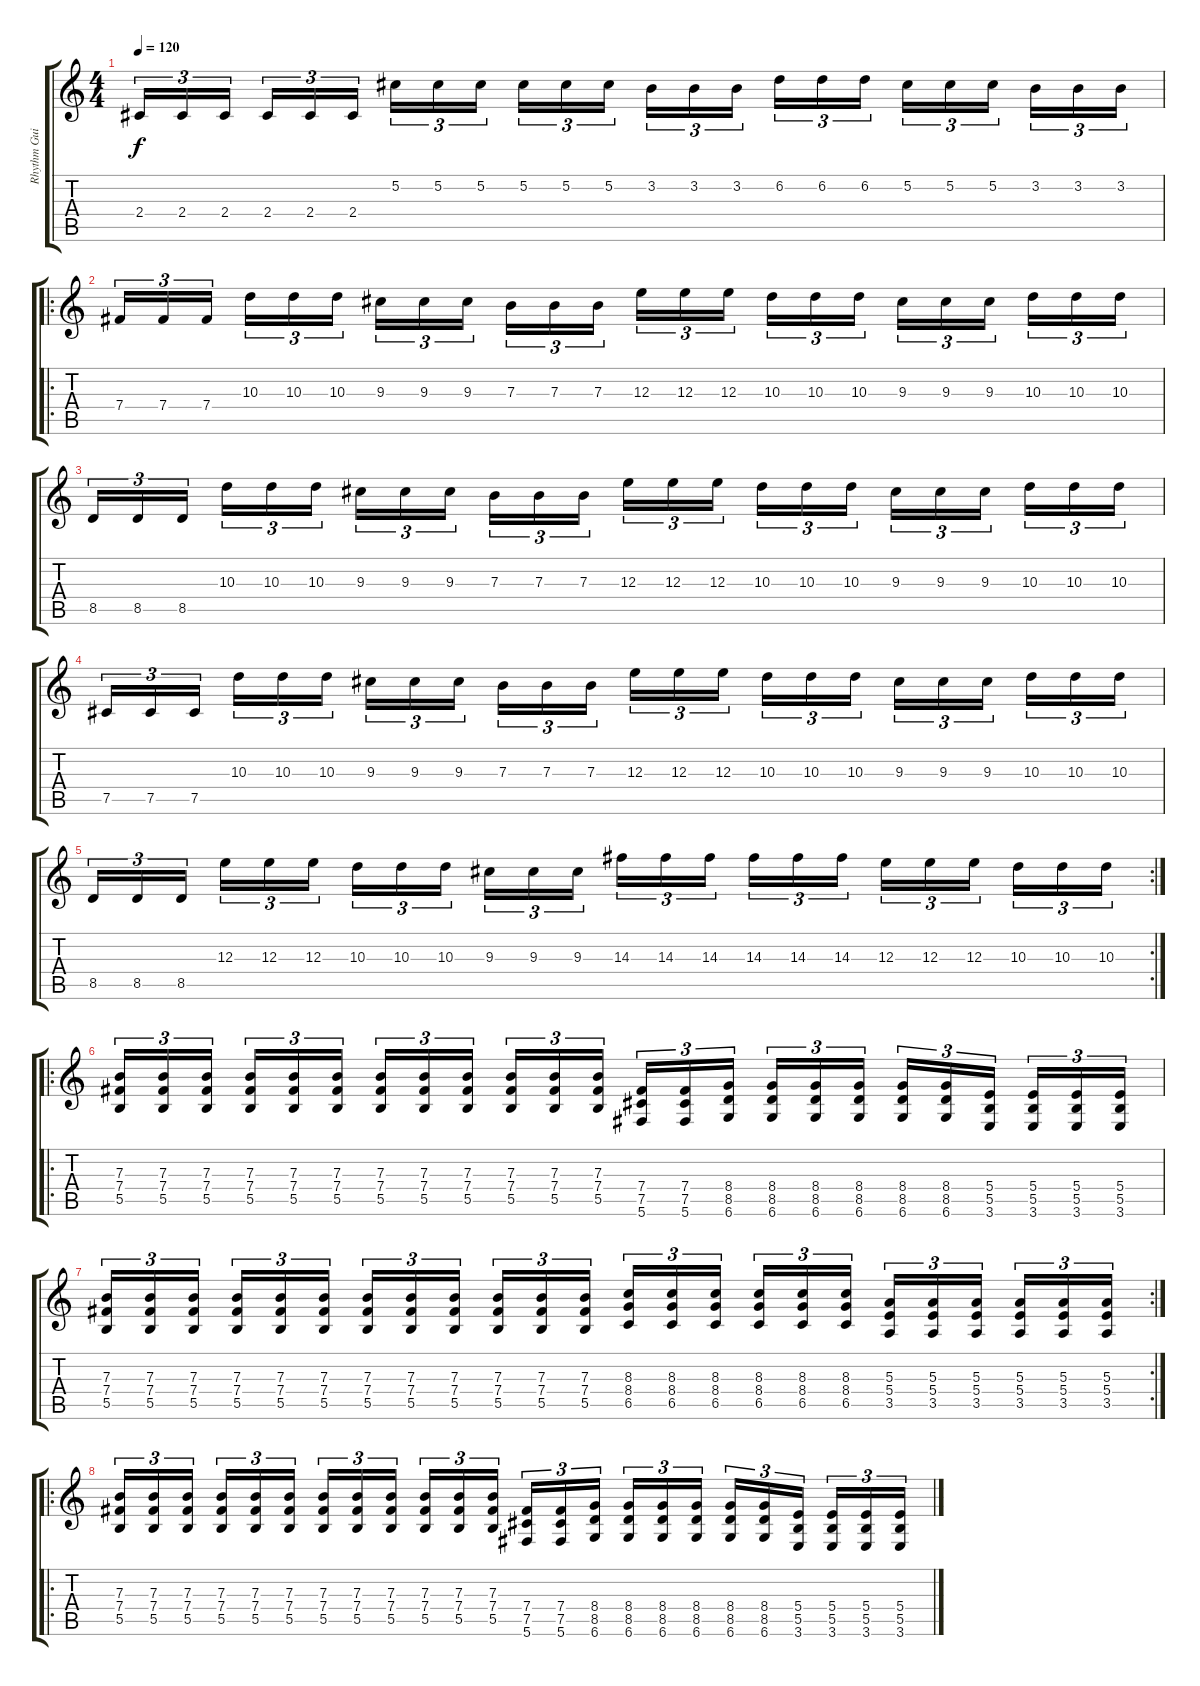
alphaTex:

\track ("Rhythm Guitar" "Rhythm Gui") {instrument distortionguitar}
\staff {score tabs}
\tuning (Db4 Ab3 E3 B2 Gb2 Db2) {hide}
\ts (4 4)
\tempo 120
\clef g2
\ks c
2.4.16{tu (3 2) dy f} 2.4.16{tu (3 2)} 2.4.16{tu (3 2) beam splitsecondary} 2.4.16{tu (3 2)} 2.4.16{tu (3 2)} 2.4.16{tu (3 2)} 5.2.16{tu (3 2)} 5.2.16{tu (3 2)} 5.2.16{tu (3 2) beam splitsecondary} 5.2.16{tu (3 2)} 5.2.16{tu (3 2)} 5.2.16{tu (3 2)} 3.2.16{tu (3 2)} 3.2.16{tu (3 2)} 3.2.16{tu (3 2) beam splitsecondary} 6.2.16{tu (3 2)} 6.2.16{tu (3 2)} 6.2.16{tu (3 2)} 5.2.16{tu (3 2)} 5.2.16{tu (3 2)} 5.2.16{tu (3 2) beam splitsecondary} 3.2.16{tu (3 2)} 3.2.16{tu (3 2)} 3.2.16{tu (3 2)} |
\ro
7.4.16{tu (3 2)} 7.4.16{tu (3 2)} 7.4.16{tu (3 2) beam splitsecondary} 10.3.16{tu (3 2)} 10.3.16{tu (3 2)} 10.3.16{tu (3 2)} 9.3.16{tu (3 2)} 9.3.16{tu (3 2)} 9.3.16{tu (3 2) beam splitsecondary} 7.3.16{tu (3 2)} 7.3.16{tu (3 2)} 7.3.16{tu (3 2)} 12.3.16{tu (3 2)} 12.3.16{tu (3 2)} 12.3.16{tu (3 2) beam splitsecondary} 10.3.16{tu (3 2)} 10.3.16{tu (3 2)} 10.3.16{tu (3 2)} 9.3.16{tu (3 2)} 9.3.16{tu (3 2)} 9.3.16{tu (3 2) beam splitsecondary} 10.3.16{tu (3 2)} 10.3.16{tu (3 2)} 10.3.16{tu (3 2)} |
8.5.16{tu (3 2)} 8.5.16{tu (3 2)} 8.5.16{tu (3 2) beam splitsecondary} 10.3.16{tu (3 2)} 10.3.16{tu (3 2)} 10.3.16{tu (3 2)} 9.3.16{tu (3 2)} 9.3.16{tu (3 2)} 9.3.16{tu (3 2) beam splitsecondary} 7.3.16{tu (3 2)} 7.3.16{tu (3 2)} 7.3.16{tu (3 2)} 12.3.16{tu (3 2)} 12.3.16{tu (3 2)} 12.3.16{tu (3 2) beam splitsecondary} 10.3.16{tu (3 2)} 10.3.16{tu (3 2)} 10.3.16{tu (3 2)} 9.3.16{tu (3 2)} 9.3.16{tu (3 2)} 9.3.16{tu (3 2) beam splitsecondary} 10.3.16{tu (3 2)} 10.3.16{tu (3 2)} 10.3.16{tu (3 2)} |
7.5.16{tu (3 2)} 7.5.16{tu (3 2)} 7.5.16{tu (3 2) beam splitsecondary} 10.3.16{tu (3 2)} 10.3.16{tu (3 2)} 10.3.16{tu (3 2)} 9.3.16{tu (3 2)} 9.3.16{tu (3 2)} 9.3.16{tu (3 2) beam splitsecondary} 7.3.16{tu (3 2)} 7.3.16{tu (3 2)} 7.3.16{tu (3 2)} 12.3.16{tu (3 2)} 12.3.16{tu (3 2)} 12.3.16{tu (3 2) beam splitsecondary} 10.3.16{tu (3 2)} 10.3.16{tu (3 2)} 10.3.16{tu (3 2)} 9.3.16{tu (3 2)} 9.3.16{tu (3 2)} 9.3.16{tu (3 2) beam splitsecondary} 10.3.16{tu (3 2)} 10.3.16{tu (3 2)} 10.3.16{tu (3 2)} |
\rc 2
8.5.16{tu (3 2)} 8.5.16{tu (3 2)} 8.5.16{tu (3 2) beam splitsecondary} 12.3.16{tu (3 2)} 12.3.16{tu (3 2)} 12.3.16{tu (3 2)} 10.3.16{tu (3 2)} 10.3.16{tu (3 2)} 10.3.16{tu (3 2) beam splitsecondary} 9.3.16{tu (3 2)} 9.3.16{tu (3 2)} 9.3.16{tu (3 2)} 14.3.16{tu (3 2)} 14.3.16{tu (3 2)} 14.3.16{tu (3 2) beam splitsecondary} 14.3.16{tu (3 2)} 14.3.16{tu (3 2)} 14.3.16{tu (3 2)} 12.3.16{tu (3 2)} 12.3.16{tu (3 2)} 12.3.16{tu (3 2) beam splitsecondary} 10.3.16{tu (3 2)} 10.3.16{tu (3 2)} 10.3.16{tu (3 2)} |
\ro
(7.3 7.4 5.5).16{tu (3 2)} (7.3 7.4 5.5).16{tu (3 2)} (7.3 7.4 5.5).16{tu (3 2) beam splitsecondary} (7.3 7.4 5.5).16{tu (3 2)} (7.3 7.4 5.5).16{tu (3 2)} (7.3 7.4 5.5).16{tu (3 2)} (7.3 7.4 5.5).16{tu (3 2)} (7.3 7.4 5.5).16{tu (3 2)} (7.3 7.4 5.5).16{tu (3 2) beam splitsecondary} (7.3 7.4 5.5).16{tu (3 2)} (7.3 7.4 5.5).16{tu (3 2)} (7.3 7.4 5.5).16{tu (3 2)} (7.4 7.5 5.6).16{tu (3 2)} (7.4 7.5 5.6).16{tu (3 2)} (8.4 8.5 6.6).16{tu (3 2) beam splitsecondary} (8.4 8.5 6.6).16{tu (3 2)} (8.4 8.5 6.6).16{tu (3 2)} (8.4 8.5 6.6).16{tu (3 2)} (8.4 8.5 6.6).16{tu (3 2)} (8.4 8.5 6.6).16{tu (3 2)} (5.4 5.5 3.6).16{tu (3 2) beam splitsecondary} (5.4 5.5 3.6).16{tu (3 2)} (5.4 5.5 3.6).16{tu (3 2)} (5.4 5.5 3.6).16{tu (3 2)} |
\rc 2
(7.3 7.4 5.5).16{tu (3 2)} (7.3 7.4 5.5).16{tu (3 2)} (7.3 7.4 5.5).16{tu (3 2) beam splitsecondary} (7.3 7.4 5.5).16{tu (3 2)} (7.3 7.4 5.5).16{tu (3 2)} (7.3 7.4 5.5).16{tu (3 2)} (7.3 7.4 5.5).16{tu (3 2)} (7.3 7.4 5.5).16{tu (3 2)} (7.3 7.4 5.5).16{tu (3 2) beam splitsecondary} (7.3 7.4 5.5).16{tu (3 2)} (7.3 7.4 5.5).16{tu (3 2)} (7.3 7.4 5.5).16{tu (3 2)} (8.3 8.4 6.5).16{tu (3 2)} (8.3 8.4 6.5).16{tu (3 2)} (8.3 8.4 6.5).16{tu (3 2) beam splitsecondary} (8.3 8.4 6.5).16{tu (3 2)} (8.3 8.4 6.5).16{tu (3 2)} (8.3 8.4 6.5).16{tu (3 2)} (5.3 5.4 3.5).16{tu (3 2)} (5.3 5.4 3.5).16{tu (3 2)} (5.3 5.4 3.5).16{tu (3 2) beam splitsecondary} (5.3 5.4 3.5).16{tu (3 2)} (5.3 5.4 3.5).16{tu (3 2)} (5.3 5.4 3.5).16{tu (3 2)} |
\ro
(7.3 7.4 5.5).16{tu (3 2)} (7.3 7.4 5.5).16{tu (3 2)} (7.3 7.4 5.5).16{tu (3 2) beam splitsecondary} (7.3 7.4 5.5).16{tu (3 2)} (7.3 7.4 5.5).16{tu (3 2)} (7.3 7.4 5.5).16{tu (3 2)} (7.3 7.4 5.5).16{tu (3 2)} (7.3 7.4 5.5).16{tu (3 2)} (7.3 7.4 5.5).16{tu (3 2) beam splitsecondary} (7.3 7.4 5.5).16{tu (3 2)} (7.3 7.4 5.5).16{tu (3 2)} (7.3 7.4 5.5).16{tu (3 2)} (7.4 7.5 5.6).16{tu (3 2)} (7.4 7.5 5.6).16{tu (3 2)} (8.4 8.5 6.6).16{tu (3 2) beam splitsecondary} (8.4 8.5 6.6).16{tu (3 2)} (8.4 8.5 6.6).16{tu (3 2)} (8.4 8.5 6.6).16{tu (3 2)} (8.4 8.5 6.6).16{tu (3 2)} (8.4 8.5 6.6).16{tu (3 2)} (5.4 5.5 3.6).16{tu (3 2) beam splitsecondary} (5.4 5.5 3.6).16{tu (3 2)} (5.4 5.5 3.6).16{tu (3 2)} (5.4 5.5 3.6).16{tu (3 2)}
